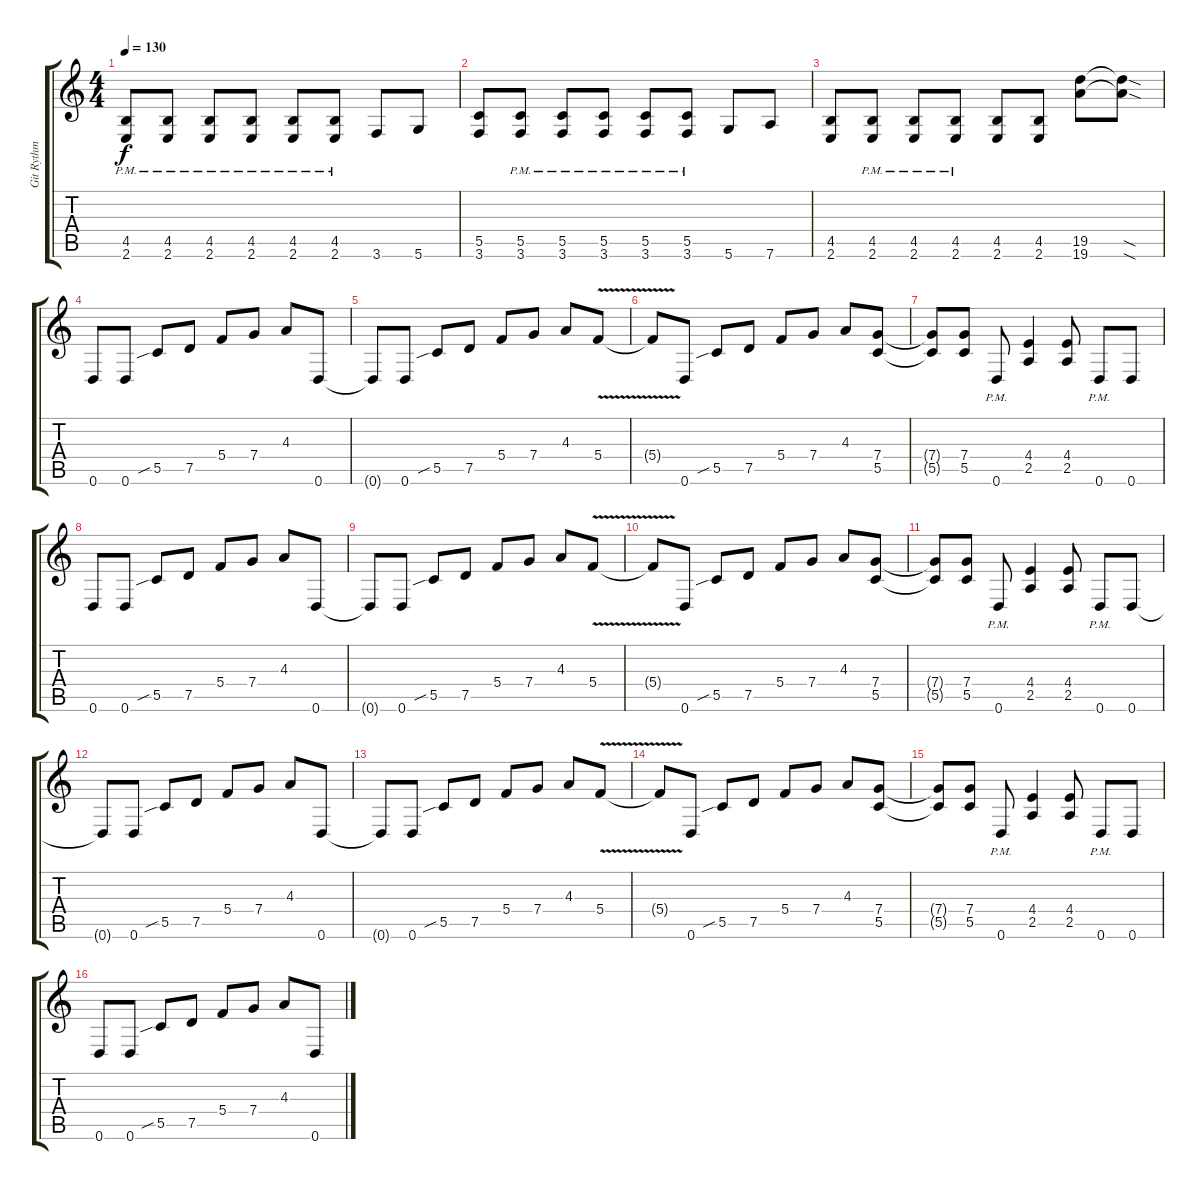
\track ("Git Rythm" "Git Rythm") {instrument distortionguitar}
\staff {score tabs}
\tuning (D4 A3 F3 C3 G2 D2) {hide}
\ts (4 4)
\tempo 130
\clef g2
\ks c
(4.5{pm} 2.6{pm}).8{dy f} (4.5{pm} 2.6{pm}).8 (4.5{pm} 2.6{pm}).8 (4.5{pm} 2.6{pm}).8 (4.5{pm} 2.6{pm}).8 (4.5{pm} 2.6{pm}).8 3.6.8 5.6.8 |
(5.5 3.6).8 (5.5{pm} 3.6{pm}).8 (5.5{pm} 3.6{pm}).8 (5.5{pm} 3.6{pm}).8 (5.5{pm} 3.6{pm}).8 (5.5{pm} 3.6{pm}).8 5.6.8 7.6.8 |
(4.5 2.6).8 (4.5{pm} 2.6{pm}).8 (4.5{pm} 2.6{pm}).8 (4.5{pm} 2.6{pm}).8 (4.5 2.6).8 (4.5 2.6).8 (19.5 19.6).8 (19.5{sod t} 19.6{sod t}).8 |
0.6.8 0.6.8 5.5{sib}.8 7.5.8 5.4.8 7.4.8 4.3.8 0.6.8 |
0.6{t}.8 0.6.8 5.5{sib}.8 7.5.8 5.4.8 7.4.8 4.3.8 5.4{v}.8 |
5.4{t}.8 0.6.8 5.5{sib}.8 7.5.8 5.4.8 7.4.8 4.3.8 (7.4 5.5).8 |
(7.4{t} 5.5{t}).8 (7.4 5.5).8 0.6{pm}.8 (4.4 2.5).4 (4.4 2.5).8 0.6{pm}.8 0.6.8 |
0.6.8 0.6.8 5.5{sib}.8 7.5.8 5.4.8 7.4.8 4.3.8 0.6.8 |
0.6{t}.8 0.6.8 5.5{sib}.8 7.5.8 5.4.8 7.4.8 4.3.8 5.4{v}.8 |
5.4{t}.8 0.6.8 5.5{sib}.8 7.5.8 5.4.8 7.4.8 4.3.8 (7.4 5.5).8 |
(7.4{t} 5.5{t}).8 (7.4 5.5).8 0.6{pm}.8 (4.4 2.5).4 (4.4 2.5).8 0.6{pm}.8 0.6.8 |
0.6{t}.8 0.6.8 5.5{sib}.8 7.5.8 5.4.8 7.4.8 4.3.8 0.6.8 |
0.6{t}.8 0.6.8 5.5{sib}.8 7.5.8 5.4.8 7.4.8 4.3.8 5.4{v}.8 |
5.4{t}.8 0.6.8 5.5{sib}.8 7.5.8 5.4.8 7.4.8 4.3.8 (7.4 5.5).8 |
(7.4{t} 5.5{t}).8 (7.4 5.5).8 0.6{pm}.8 (4.4 2.5).4 (4.4 2.5).8 0.6{pm}.8 0.6.8 |
0.6.8 0.6.8 5.5{sib}.8 7.5.8 5.4.8 7.4.8 4.3.8 0.6.8
